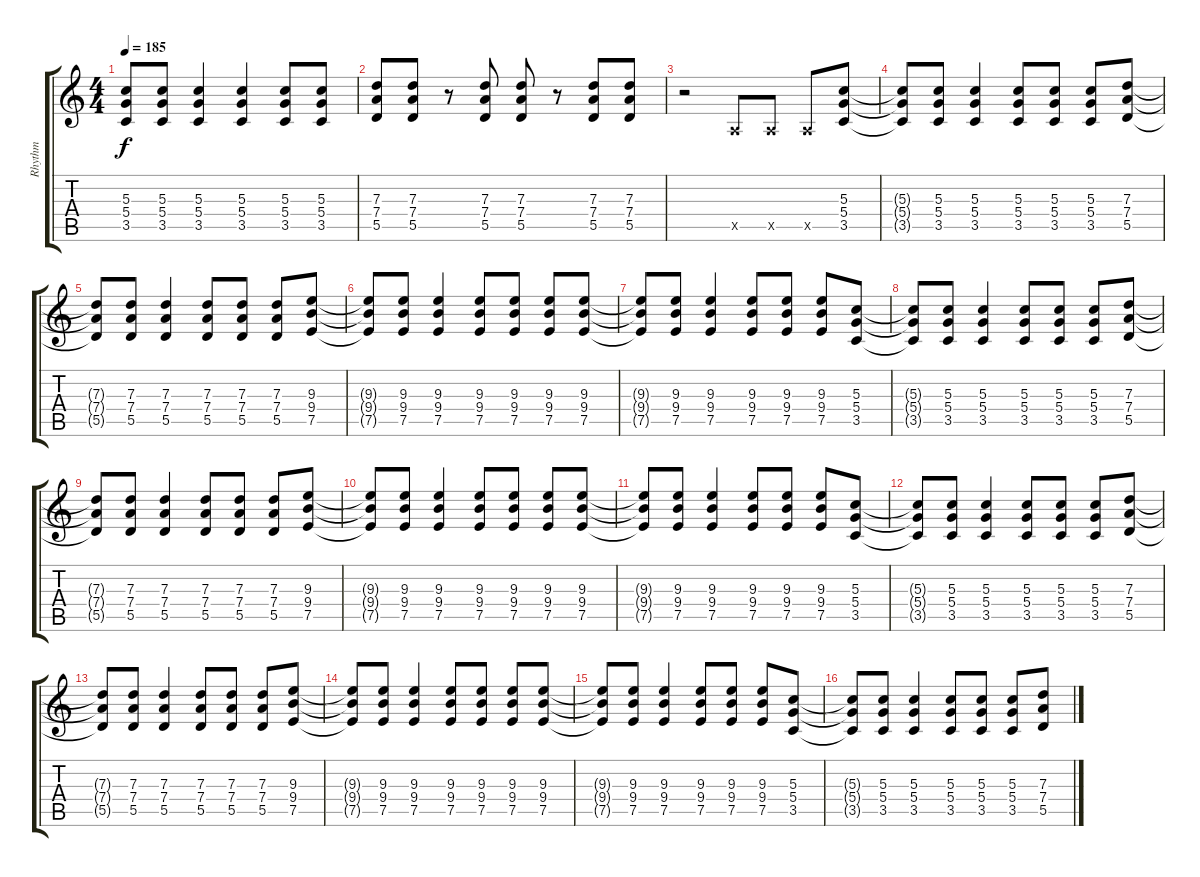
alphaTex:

\track ("Rhythm" "Rhythm") {instrument distortionguitar}
\staff {score tabs}
\tuning (E4 B3 G3 D3 A2 E2) {hide}
\ts (4 4)
\tempo 185
\clef g2
\ks c
(5.3 5.4 3.5).8{dy f} (5.3 5.4 3.5).8 (5.3 5.4 3.5).4 (5.3 5.4 3.5).4 (5.3 5.4 3.5).8 (5.3 5.4 3.5).8 |
(7.3 7.4 5.5).8 (7.3 7.4 5.5).8 r.8 (7.3 7.4 5.5).8 (7.3 7.4 5.5).8 r.8 (7.3 7.4 5.5).8 (7.3 7.4 5.5).8 |
r.2 0.5{x}.8 0.5{x}.8 0.5{x}.8 (5.3 5.4 3.5).8 |
(5.3{t} 5.4{t} 3.5{t}).8 (5.3 5.4 3.5).8 (5.3 5.4 3.5).4 (5.3 5.4 3.5).8 (5.3 5.4 3.5).8 (5.3 5.4 3.5).8 (7.3 7.4 5.5).8 |
(7.3{t} 7.4{t} 5.5{t}).8 (7.3 7.4 5.5).8 (7.3 7.4 5.5).4 (7.3 7.4 5.5).8 (7.3 7.4 5.5).8 (7.3 7.4 5.5).8 (9.3 9.4 7.5).8 |
(9.3{t} 9.4{t} 7.5{t}).8 (9.3 9.4 7.5).8 (9.3 9.4 7.5).4 (9.3 9.4 7.5).8 (9.3 9.4 7.5).8 (9.3 9.4 7.5).8 (9.3 9.4 7.5).8 |
(9.3{t} 9.4{t} 7.5{t}).8 (9.3 9.4 7.5).8 (9.3 9.4 7.5).4 (9.3 9.4 7.5).8 (9.3 9.4 7.5).8 (9.3 9.4 7.5).8 (5.3 5.4 3.5).8 |
(5.3{t} 5.4{t} 3.5{t}).8 (5.3 5.4 3.5).8 (5.3 5.4 3.5).4 (5.3 5.4 3.5).8 (5.3 5.4 3.5).8 (5.3 5.4 3.5).8 (7.3 7.4 5.5).8 |
(7.3{t} 7.4{t} 5.5{t}).8 (7.3 7.4 5.5).8 (7.3 7.4 5.5).4 (7.3 7.4 5.5).8 (7.3 7.4 5.5).8 (7.3 7.4 5.5).8 (9.3 9.4 7.5).8 |
(9.3{t} 9.4{t} 7.5{t}).8 (9.3 9.4 7.5).8 (9.3 9.4 7.5).4 (9.3 9.4 7.5).8 (9.3 9.4 7.5).8 (9.3 9.4 7.5).8 (9.3 9.4 7.5).8 |
(9.3{t} 9.4{t} 7.5{t}).8 (9.3 9.4 7.5).8 (9.3 9.4 7.5).4 (9.3 9.4 7.5).8 (9.3 9.4 7.5).8 (9.3 9.4 7.5).8 (5.3 5.4 3.5).8 |
(5.3{t} 5.4{t} 3.5{t}).8 (5.3 5.4 3.5).8 (5.3 5.4 3.5).4 (5.3 5.4 3.5).8 (5.3 5.4 3.5).8 (5.3 5.4 3.5).8 (7.3 7.4 5.5).8 |
(7.3{t} 7.4{t} 5.5{t}).8 (7.3 7.4 5.5).8 (7.3 7.4 5.5).4 (7.3 7.4 5.5).8 (7.3 7.4 5.5).8 (7.3 7.4 5.5).8 (9.3 9.4 7.5).8 |
(9.3{t} 9.4{t} 7.5{t}).8 (9.3 9.4 7.5).8 (9.3 9.4 7.5).4 (9.3 9.4 7.5).8 (9.3 9.4 7.5).8 (9.3 9.4 7.5).8 (9.3 9.4 7.5).8 |
(9.3{t} 9.4{t} 7.5{t}).8 (9.3 9.4 7.5).8 (9.3 9.4 7.5).4 (9.3 9.4 7.5).8 (9.3 9.4 7.5).8 (9.3 9.4 7.5).8 (5.3 5.4 3.5).8 |
(5.3{t} 5.4{t} 3.5{t}).8 (5.3 5.4 3.5).8 (5.3 5.4 3.5).4 (5.3 5.4 3.5).8 (5.3 5.4 3.5).8 (5.3 5.4 3.5).8 (7.3 7.4 5.5).8
